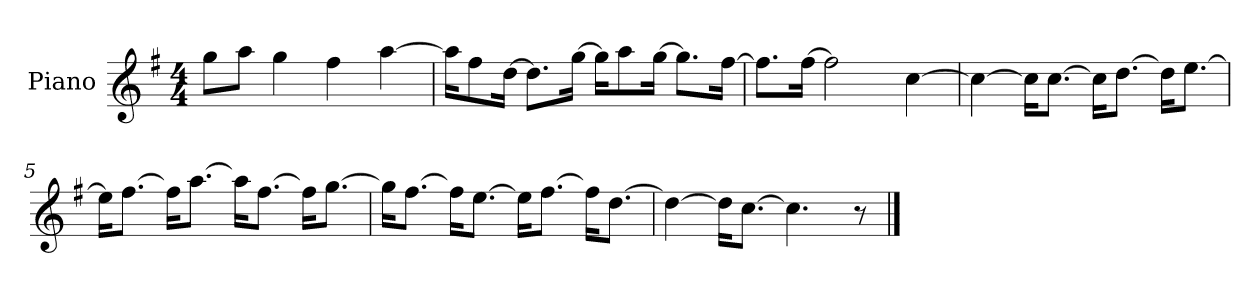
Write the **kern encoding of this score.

**kern
*part1
*staff1
*I"Piano
*I'P-no
*clefG2
*k[f#]
*M4/4
*MM90
=1
8gg\L
8aa\J
4gg\
4ff#\
[4aa\
=2
16aa\KL]
8ff#\
[16dd\Jk
8.dd\L]
[16gg\Jk
16gg\KL]
8aa\
[16gg\Jk
8.gg\L]
[16ff#\Jk
=3
8.ff#\L]
[16ff#\Jk
2ff#\]
[4cc\
=4
4cc\_
16cc\KL]
[8.cc\J
16cc\KL]
[8.dd\J
16dd\KL]
[8.ee\J
!!LO:LB:g=z
=5
16ee\KL]
[8.ff#\J
16ff#\KL]
[8.aa\J
16aa\KL]
[8.ff#\J
16ff#\KL]
[8.gg\J
=6
16gg\KL]
[8.ff#\J
16ff#\KL]
[8.ee\J
16ee\KL]
[8.ff#\J
16ff#\KL]
[8.dd\J
=7
4dd\_
16dd\KL]
[8.cc\J
4.cc\]
8r
==
*-
